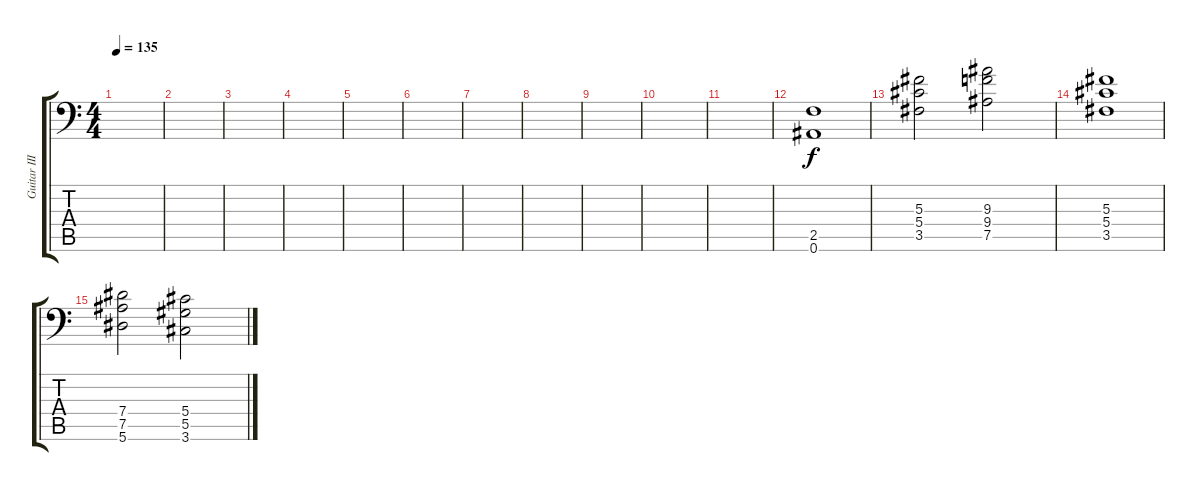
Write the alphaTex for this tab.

\track ("Guitar III" "Guitar III") {instrument distortionguitar}
\staff {score tabs}
\tuning (Bb3 F3 Db3 Ab2 Eb2 Bb1) {hide}
\ts (4 4)
\tempo 135
\clef f4
\ks c
|
|
|
|
|
|
|
|
|
|
|
(2.5 0.6).1 |
(5.3 5.4 3.5).2 (9.3 9.4 7.5).2 |
(5.3 5.4 3.5).1 |
(7.4 7.5 5.6).2 (5.4 5.5 3.6).2
